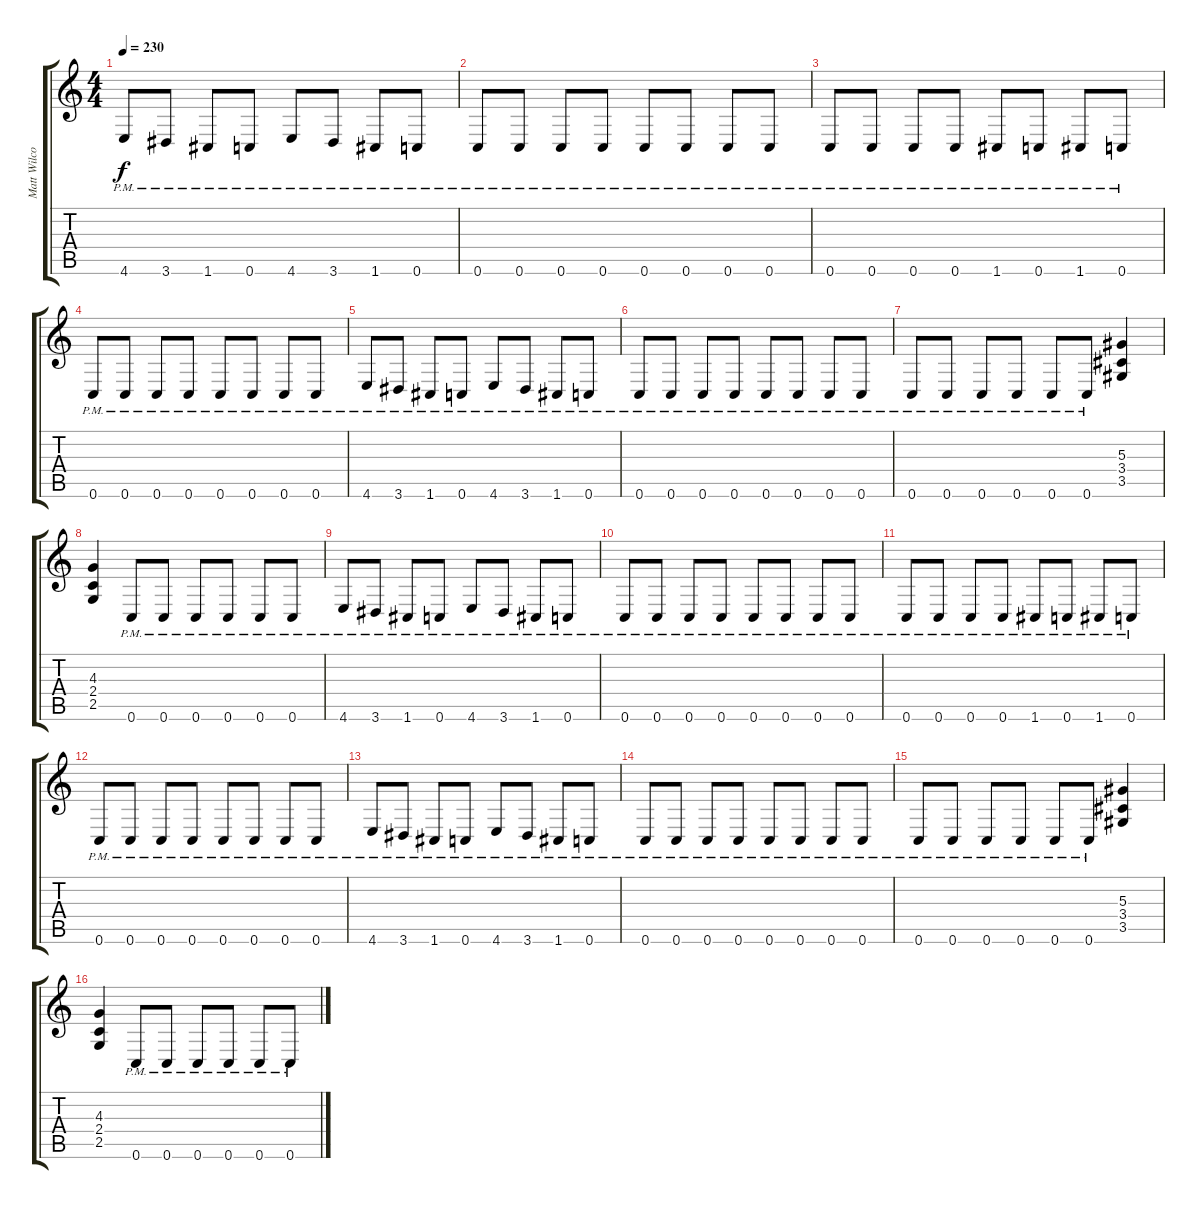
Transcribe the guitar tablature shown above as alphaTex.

\track ("Matt Wilcock" "Matt Wilco") {instrument distortionguitar}
\staff {score tabs}
\tuning (C4 G3 Eb3 Bb2 F2 C2) {hide}
\ts (4 4)
\tempo 230
\clef g2
\ks c
4.6{pm}.8{dy f} 3.6{pm}.8 1.6{pm}.8 0.6{pm}.8 4.6{pm}.8 3.6{pm}.8 1.6{pm}.8 0.6{pm}.8 |
0.6{pm}.8 0.6{pm}.8 0.6{pm}.8 0.6{pm}.8 0.6{pm}.8 0.6{pm}.8 0.6{pm}.8 0.6{pm}.8 |
0.6{pm}.8 0.6{pm}.8 0.6{pm}.8 0.6{pm}.8 1.6{pm}.8 0.6{pm}.8 1.6{pm}.8 0.6{pm}.8 |
0.6{pm}.8 0.6{pm}.8 0.6{pm}.8 0.6{pm}.8 0.6{pm}.8 0.6{pm}.8 0.6{pm}.8 0.6{pm}.8 |
4.6{pm}.8 3.6{pm}.8 1.6{pm}.8 0.6{pm}.8 4.6{pm}.8 3.6{pm}.8 1.6{pm}.8 0.6{pm}.8 |
0.6{pm}.8 0.6{pm}.8 0.6{pm}.8 0.6{pm}.8 0.6{pm}.8 0.6{pm}.8 0.6{pm}.8 0.6{pm}.8 |
0.6{pm}.8 0.6{pm}.8 0.6{pm}.8 0.6{pm}.8 0.6{pm}.8 0.6{pm}.8 (5.3 3.4 3.5).4 |
(4.3 2.4 2.5).4 0.6{pm}.8 0.6{pm}.8 0.6{pm}.8 0.6{pm}.8 0.6{pm}.8 0.6{pm}.8 |
4.6{pm}.8 3.6{pm}.8 1.6{pm}.8 0.6{pm}.8 4.6{pm}.8 3.6{pm}.8 1.6{pm}.8 0.6{pm}.8 |
0.6{pm}.8 0.6{pm}.8 0.6{pm}.8 0.6{pm}.8 0.6{pm}.8 0.6{pm}.8 0.6{pm}.8 0.6{pm}.8 |
0.6{pm}.8 0.6{pm}.8 0.6{pm}.8 0.6{pm}.8 1.6{pm}.8 0.6{pm}.8 1.6{pm}.8 0.6{pm}.8 |
0.6{pm}.8 0.6{pm}.8 0.6{pm}.8 0.6{pm}.8 0.6{pm}.8 0.6{pm}.8 0.6{pm}.8 0.6{pm}.8 |
4.6{pm}.8 3.6{pm}.8 1.6{pm}.8 0.6{pm}.8 4.6{pm}.8 3.6{pm}.8 1.6{pm}.8 0.6{pm}.8 |
0.6{pm}.8 0.6{pm}.8 0.6{pm}.8 0.6{pm}.8 0.6{pm}.8 0.6{pm}.8 0.6{pm}.8 0.6{pm}.8 |
0.6{pm}.8 0.6{pm}.8 0.6{pm}.8 0.6{pm}.8 0.6{pm}.8 0.6{pm}.8 (5.3 3.4 3.5).4 |
(4.3 2.4 2.5).4 0.6{pm}.8 0.6{pm}.8 0.6{pm}.8 0.6{pm}.8 0.6{pm}.8 0.6{pm}.8
